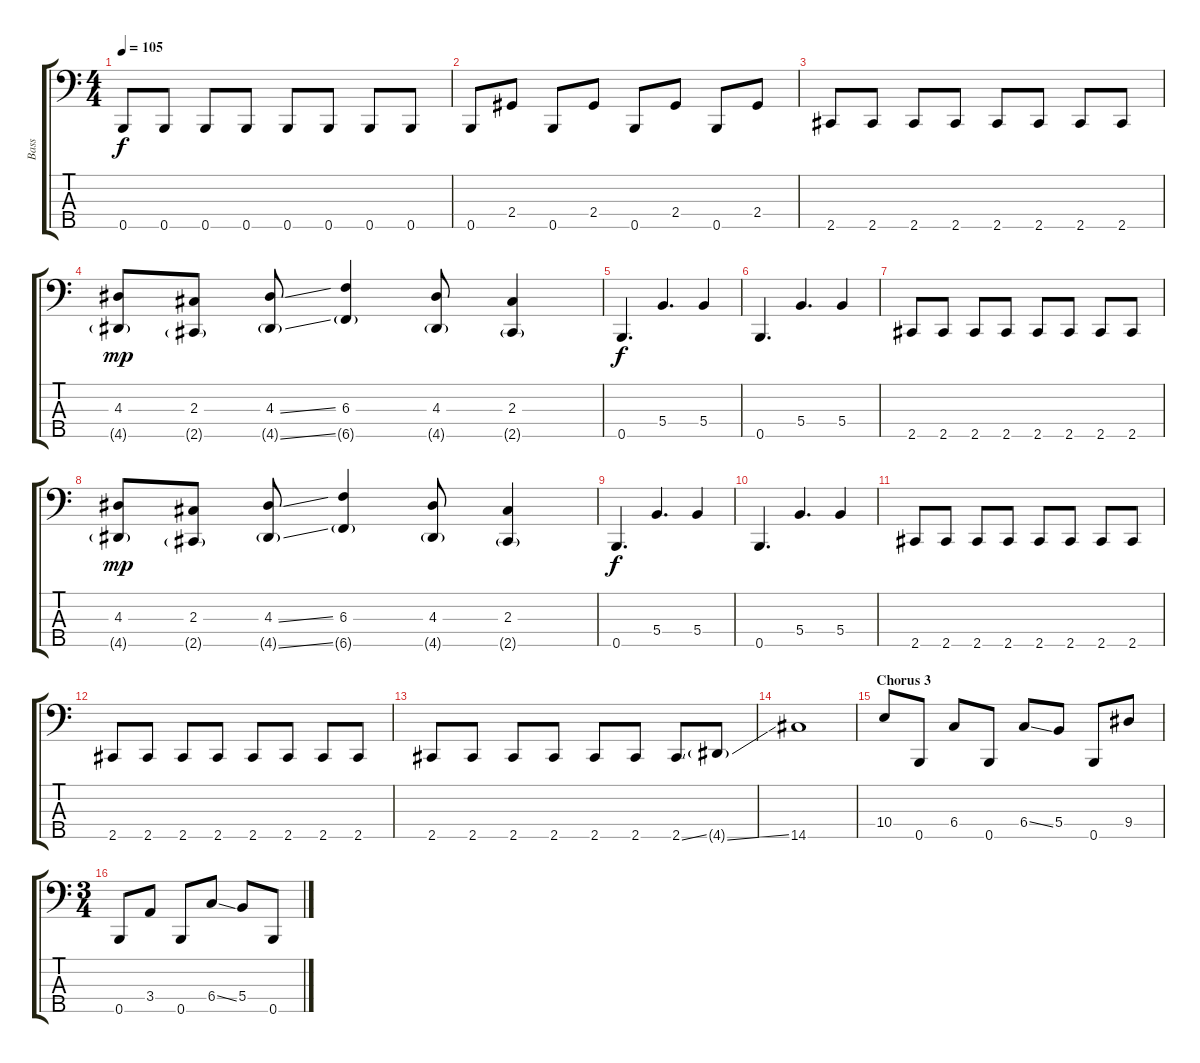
\track ("Bass" "Bass") {instrument electricbassfinger}
\staff {score tabs}
\tuning (B2 Gb2 B1 Gb1 B0) {hide}
\ts (4 4)
\tempo 105
\clef f4
\ks c
0.5.8{dy f} 0.5.8 0.5.8 0.5.8 0.5.8 0.5.8 0.5.8 0.5.8 |
0.5.8 2.4.8 0.5.8 2.4.8 0.5.8 2.4.8 0.5.8 2.4.8 |
2.5.8 2.5.8 2.5.8 2.5.8 2.5.8 2.5.8 2.5.8 2.5.8 |
(4.3 4.5{g}).8{dy mp} (2.3 2.5{g}).8 (4.3{ss} 4.5{ss g}).8 (6.3 6.5{g}).4 (4.3 4.5{g}).8 (2.3 2.5{g}).4 |
0.5.4{d dy f} 5.4.4{d} 5.4.4 |
0.5.4{d} 5.4.4{d} 5.4.4 |
2.5.8 2.5.8 2.5.8 2.5.8 2.5.8 2.5.8 2.5.8 2.5.8 |
(4.3 4.5{g}).8{dy mp} (2.3 2.5{g}).8 (4.3{ss} 4.5{ss g}).8 (6.3 6.5{g}).4 (4.3 4.5{g}).8 (2.3 2.5{g}).4 |
0.5.4{d dy f} 5.4.4{d} 5.4.4 |
0.5.4{d} 5.4.4{d} 5.4.4 |
2.5.8 2.5.8 2.5.8 2.5.8 2.5.8 2.5.8 2.5.8 2.5.8 |
2.5.8 2.5.8 2.5.8 2.5.8 2.5.8 2.5.8 2.5.8 2.5.8 |
2.5.8 2.5.8 2.5.8 2.5.8 2.5.8 2.5.8 2.5{ss}.8 4.5{ss g}.8 |
14.5.1 |
\section ("" "Chorus 3")
10.4.8 0.5.8 6.4.8 0.5.8 6.4{ss}.8 5.4.8 0.5.8 9.4.8 |
\ts (3 4)
0.5.8 3.4.8 0.5.8 6.4{ss}.8 5.4.8 0.5.8
